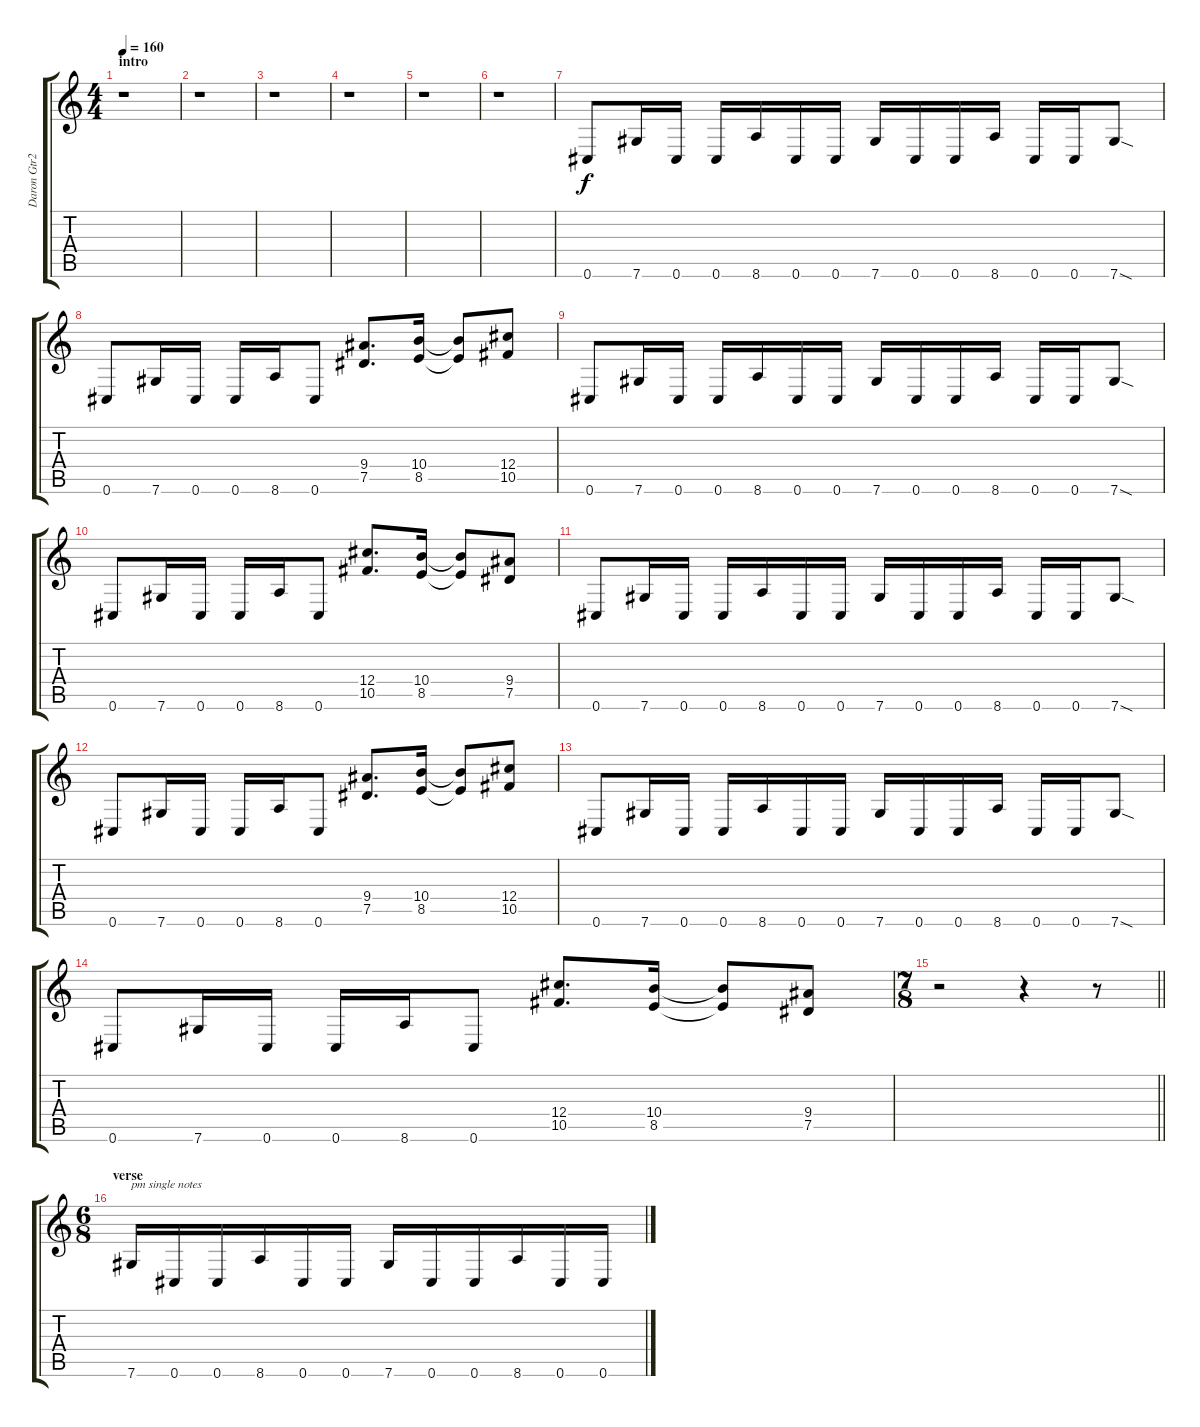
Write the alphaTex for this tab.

\track ("Daron Gtr2" "Daron Gtr2") {instrument distortionguitar}
\staff {score tabs}
\tuning (Eb4 Bb3 Gb3 Db3 Ab2 Db2) {hide}
\ts (4 4)
\section ("" "intro")
\tempo 160
\clef g2
\ks c
r.1{dy f instrument distortionguitar} |
r.1 |
r.1 |
r.1 |
r.1 |
r.1 |
0.6.8{balance 16} 7.6.16 0.6.16 0.6.16 8.6.16 0.6.16 0.6.16 7.6.16 0.6.16 0.6.16 8.6.16 0.6.16 0.6.16 7.6{sod}.8 |
0.6.8 7.6.16 0.6.16 0.6.16 8.6.16 0.6.8 (9.4 7.5).8{d} (10.4 8.5).16 (10.4{t} 8.5{t}).8 (12.4 10.5).8 |
0.6.8 7.6.16 0.6.16 0.6.16 8.6.16 0.6.16 0.6.16 7.6.16 0.6.16 0.6.16 8.6.16 0.6.16 0.6.16 7.6{sod}.8 |
0.6.8 7.6.16 0.6.16 0.6.16 8.6.16 0.6.8 (12.4 10.5).8{d} (10.4 8.5).16 (10.4{t} 8.5{t}).8 (9.4 7.5).8 |
0.6.8 7.6.16 0.6.16 0.6.16 8.6.16 0.6.16 0.6.16 7.6.16 0.6.16 0.6.16 8.6.16 0.6.16 0.6.16 7.6{sod}.8 |
0.6.8 7.6.16 0.6.16 0.6.16 8.6.16 0.6.8 (9.4 7.5).8{d} (10.4 8.5).16 (10.4{t} 8.5{t}).8 (12.4 10.5).8 |
0.6.8 7.6.16 0.6.16 0.6.16 8.6.16 0.6.16 0.6.16 7.6.16 0.6.16 0.6.16 8.6.16 0.6.16 0.6.16 7.6{sod}.8 |
0.6.8 7.6.16 0.6.16 0.6.16 8.6.16 0.6.8 (12.4 10.5).8{d} (10.4 8.5).16 (10.4{t} 8.5{t}).8 (9.4 7.5).8 |
\ts (7 8)
\barLineRight lightlight
r.2 r.4 r.8 |
\ts (6 8)
\section ("" "verse")
7.6.16{txt "pm single notes"} 0.6.16 0.6.16 8.6.16 0.6.16 0.6.16 7.6.16 0.6.16 0.6.16 8.6.16 0.6.16 0.6.16
